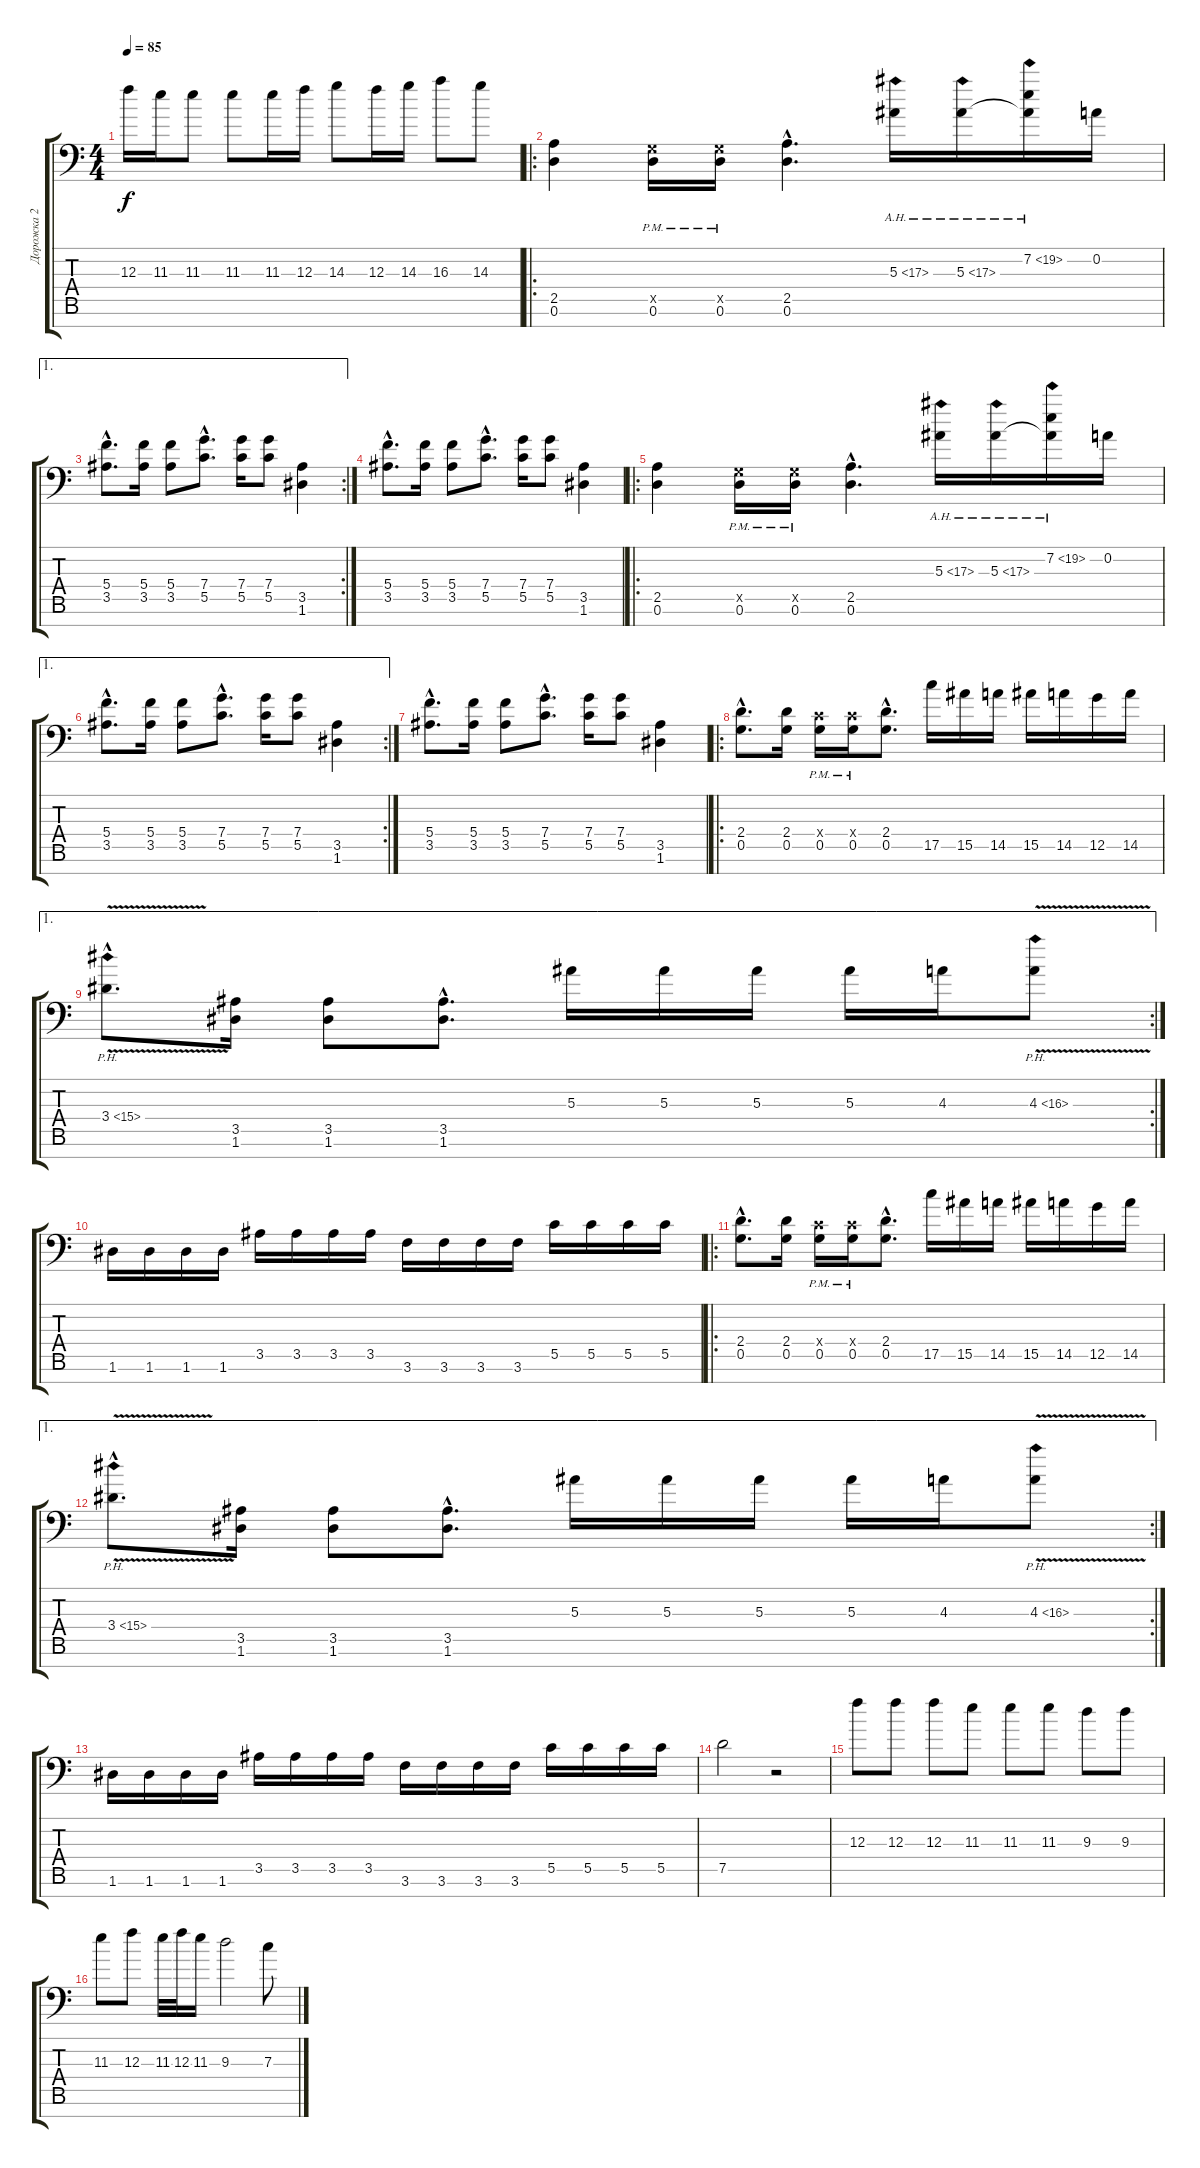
\track ("Дорожка 2" "Дорожка 2") {instrument distortionguitar}
\staff {score tabs}
\tuning (D4 A3 F3 C3 G2 D2 G1) {hide}
\ts (4 4)
\tempo 85
\clef f4
\ks c
12.3.16{dy f} 11.3.16 11.3.8 11.3.8 11.3.16 12.3.16 14.3.8 12.3.16 14.3.16 16.3.8 14.3.8 |
\ro
(2.5 0.6).4 (0.5{x} 0.6{pm}).16 (0.5{x} 0.6{pm}).16 (2.5{hac} 0.6{hac}).4{d} 5.3{ah 12}.16 5.3{ah 12}.16 (7.2{ah 12} 5.3{t}).16 0.2.16 |
\ae 1
\rc 2
(5.4{hac} 3.5{hac}).8{d} (5.4 3.5).16 (5.4 3.5).8 (7.4{hac} 5.5{hac}).8{d} (7.4 5.5).16 (7.4 5.5).8 (3.5 1.6).4 |
(5.4{hac} 3.5{hac}).8{d} (5.4 3.5).16 (5.4 3.5).8 (7.4{hac} 5.5{hac}).8{d} (7.4 5.5).16 (7.4 5.5).8 (3.5 1.6).4 |
\ro
(2.5 0.6).4 (0.5{x} 0.6{pm}).16 (0.5{x} 0.6{pm}).16 (2.5{hac} 0.6{hac}).4{d} 5.3{ah 12}.16 5.3{ah 12}.16 (7.2{ah 12} 5.3{t}).16 0.2.16 |
\ae 1
\rc 2
(5.4{hac} 3.5{hac}).8{d} (5.4 3.5).16 (5.4 3.5).8 (7.4{hac} 5.5{hac}).8{d} (7.4 5.5).16 (7.4 5.5).8 (3.5 1.6).4 |
(5.4{hac} 3.5{hac}).8{d} (5.4 3.5).16 (5.4 3.5).8 (7.4{hac} 5.5{hac}).8{d} (7.4 5.5).16 (7.4 5.5).8 (3.5 1.6).4 |
\ro
(2.4{hac} 0.5{hac}).8{d} (2.4 0.5).16 (0.4{x} 0.5{pm}).16 (0.4{x} 0.5{pm}).16 (2.4{hac} 0.5{hac}).8{d} 17.5.16 15.5.16 14.5.16 15.5.16 14.5.16 12.5.16 14.5.16 |
\ae 1
\rc 2
3.4{ph 12 v hac}.8{d} (3.5 1.6).16 (3.5 1.6).8 (3.5{hac} 1.6{hac}).8{d} 5.3.16 5.3.16 5.3.16 5.3.16 4.3.16 4.3{ph 12 v}.8 |
1.6.16 1.6.16 1.6.16 1.6.16 3.5.16 3.5.16 3.5.16 3.5.16 3.6.16 3.6.16 3.6.16 3.6.16 5.5.16 5.5.16 5.5.16 5.5.16 |
\ro
(2.4{hac} 0.5{hac}).8{d} (2.4 0.5).16 (0.4{x} 0.5{pm}).16 (0.4{x} 0.5{pm}).16 (2.4{hac} 0.5{hac}).8{d} 17.5.16 15.5.16 14.5.16 15.5.16 14.5.16 12.5.16 14.5.16 |
\ae 1
\rc 2
3.4{ph 12 v hac}.8{d} (3.5 1.6).16 (3.5 1.6).8 (3.5{hac} 1.6{hac}).8{d} 5.3.16 5.3.16 5.3.16 5.3.16 4.3.16 4.3{ph 12 v}.8 |
1.6.16 1.6.16 1.6.16 1.6.16 3.5.16 3.5.16 3.5.16 3.5.16 3.6.16 3.6.16 3.6.16 3.6.16 5.5.16 5.5.16 5.5.16 5.5.16 |
7.5.2 r.2 |
12.3.8 12.3.8 12.3.8 11.3.8 11.3.8 11.3.8 9.3.8 9.3.8 |
11.3.8 12.3.8 11.3.32 12.3.32 11.3.16 9.3.2 7.3.8
